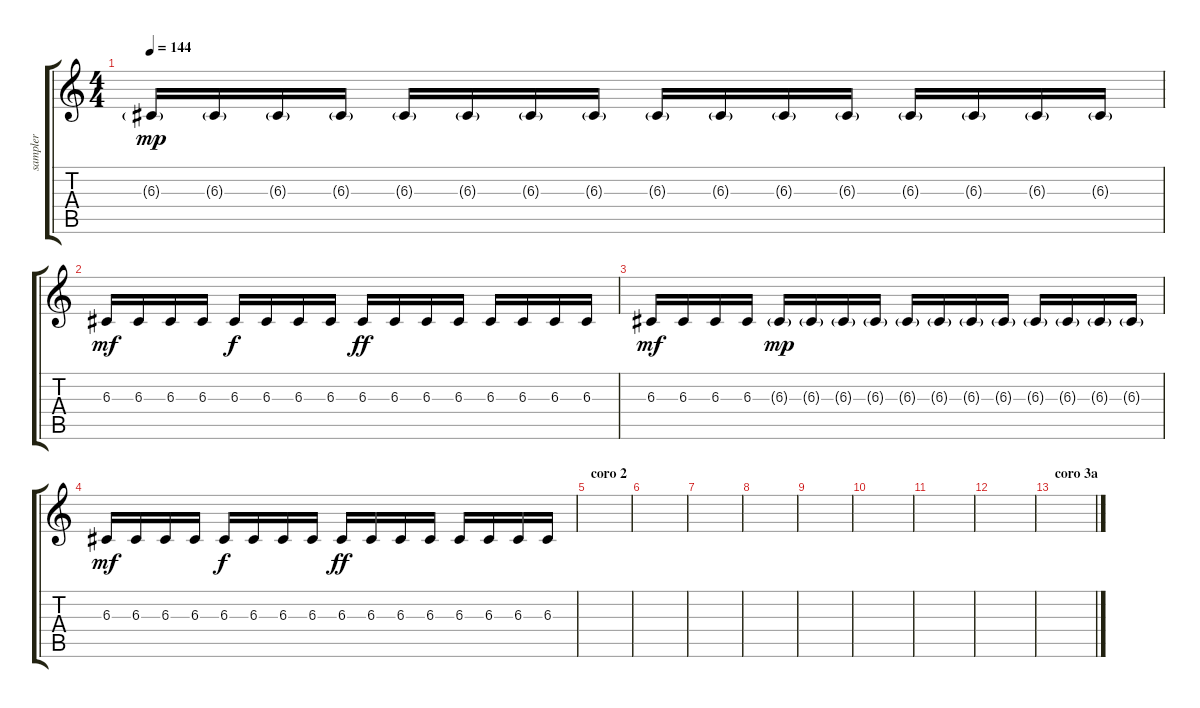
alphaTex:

\track ("sampler" "sampler") {instrument pizzicatostrings}
\staff {score tabs}
\tuning (E4 B3 G3 D3 A2 E2) {hide}
\ts (4 4)
\tempo 144
\clef g2
\ks c
6.3{g}.16{dy mp} 6.3{g}.16 6.3{g}.16 6.3{g}.16 6.3{g}.16 6.3{g}.16 6.3{g}.16 6.3{g}.16 6.3{g}.16 6.3{g}.16 6.3{g}.16 6.3{g}.16 6.3{g}.16 6.3{g}.16 6.3{g}.16 6.3{g}.16 |
6.3.16{dy mf} 6.3.16 6.3.16 6.3.16 6.3.16{dy f} 6.3.16 6.3.16 6.3.16 6.3.16{dy ff} 6.3.16 6.3.16 6.3.16 6.3.16 6.3.16 6.3.16 6.3.16 |
6.3.16{dy mf} 6.3.16 6.3.16 6.3.16 6.3{g}.16{dy mp} 6.3{g}.16 6.3{g}.16 6.3{g}.16 6.3{g}.16 6.3{g}.16 6.3{g}.16 6.3{g}.16 6.3{g}.16 6.3{g}.16 6.3{g}.16 6.3{g}.16 |
6.3.16{dy mf} 6.3.16 6.3.16 6.3.16 6.3.16{dy f} 6.3.16 6.3.16 6.3.16 6.3.16{dy ff} 6.3.16 6.3.16 6.3.16 6.3.16 6.3.16 6.3.16 6.3.16 |
\section ("" "coro 2")
|
|
|
|
|
|
|
|
\section ("" "coro 3a")
